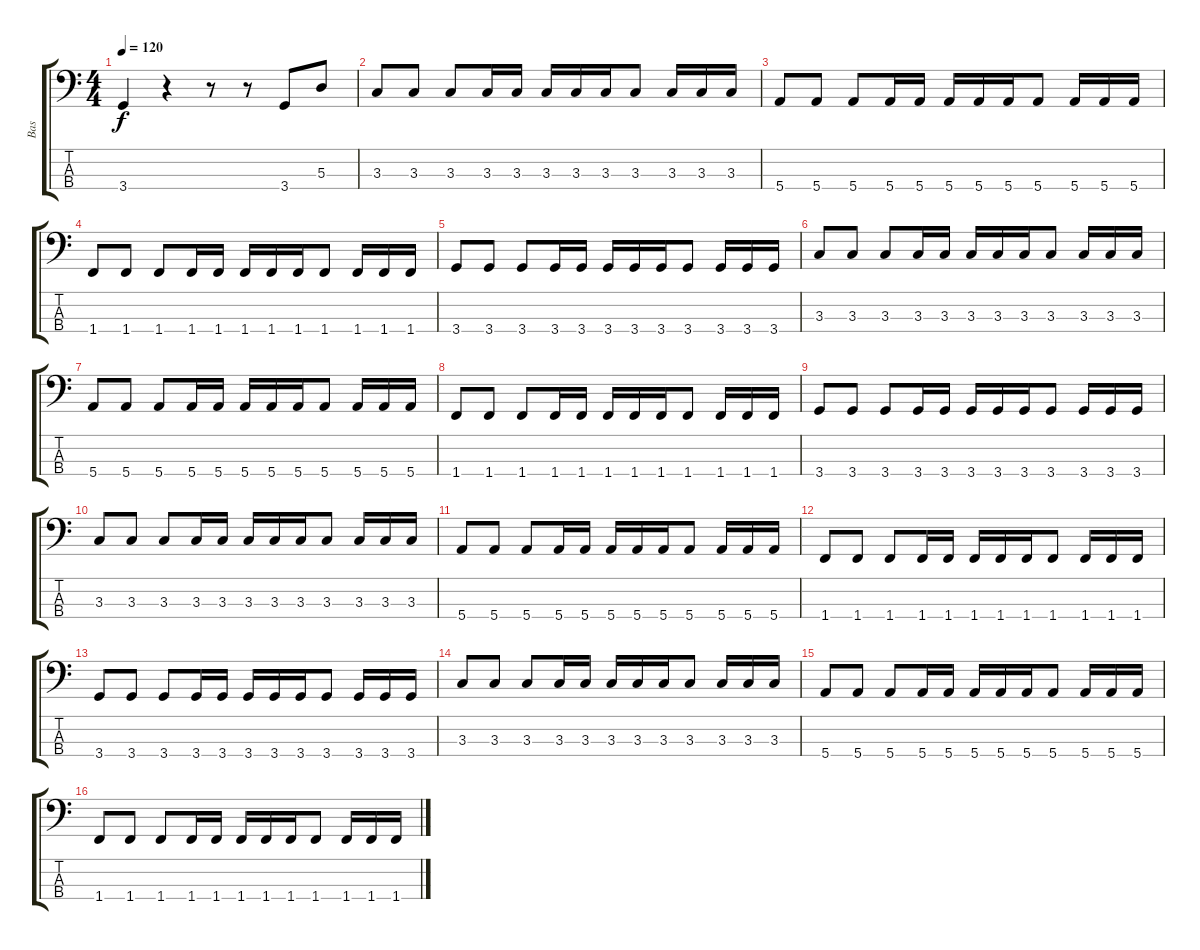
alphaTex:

\track ("Bas" "Bas") {instrument electricbassfinger}
\staff {score tabs}
\tuning (G2 D2 A1 E1) {hide}
\ts (4 4)
\tempo 120
\clef f4
\ks c
3.4.4{dy f} r.4 r.8 r.8 3.4.8 5.3.8 |
3.3.8 3.3.8 3.3.8 3.3.16 3.3.16 3.3.16 3.3.16 3.3.16 3.3.8 3.3.16 3.3.16 3.3.16 |
5.4.8 5.4.8 5.4.8 5.4.16 5.4.16 5.4.16 5.4.16 5.4.16 5.4.8 5.4.16 5.4.16 5.4.16 |
1.4.8 1.4.8 1.4.8 1.4.16 1.4.16 1.4.16 1.4.16 1.4.16 1.4.8 1.4.16 1.4.16 1.4.16 |
3.4.8 3.4.8 3.4.8 3.4.16 3.4.16 3.4.16 3.4.16 3.4.16 3.4.8 3.4.16 3.4.16 3.4.16 |
3.3.8 3.3.8 3.3.8 3.3.16 3.3.16 3.3.16 3.3.16 3.3.16 3.3.8 3.3.16 3.3.16 3.3.16 |
5.4.8 5.4.8 5.4.8 5.4.16 5.4.16 5.4.16 5.4.16 5.4.16 5.4.8 5.4.16 5.4.16 5.4.16 |
1.4.8 1.4.8 1.4.8 1.4.16 1.4.16 1.4.16 1.4.16 1.4.16 1.4.8 1.4.16 1.4.16 1.4.16 |
3.4.8 3.4.8 3.4.8 3.4.16 3.4.16 3.4.16 3.4.16 3.4.16 3.4.8 3.4.16 3.4.16 3.4.16 |
3.3.8 3.3.8 3.3.8 3.3.16 3.3.16 3.3.16 3.3.16 3.3.16 3.3.8 3.3.16 3.3.16 3.3.16 |
5.4.8 5.4.8 5.4.8 5.4.16 5.4.16 5.4.16 5.4.16 5.4.16 5.4.8 5.4.16 5.4.16 5.4.16 |
1.4.8 1.4.8 1.4.8 1.4.16 1.4.16 1.4.16 1.4.16 1.4.16 1.4.8 1.4.16 1.4.16 1.4.16 |
3.4.8 3.4.8 3.4.8 3.4.16 3.4.16 3.4.16 3.4.16 3.4.16 3.4.8 3.4.16 3.4.16 3.4.16 |
3.3.8 3.3.8 3.3.8 3.3.16 3.3.16 3.3.16 3.3.16 3.3.16 3.3.8 3.3.16 3.3.16 3.3.16 |
5.4.8 5.4.8 5.4.8 5.4.16 5.4.16 5.4.16 5.4.16 5.4.16 5.4.8 5.4.16 5.4.16 5.4.16 |
1.4.8 1.4.8 1.4.8 1.4.16 1.4.16 1.4.16 1.4.16 1.4.16 1.4.8 1.4.16 1.4.16 1.4.16
